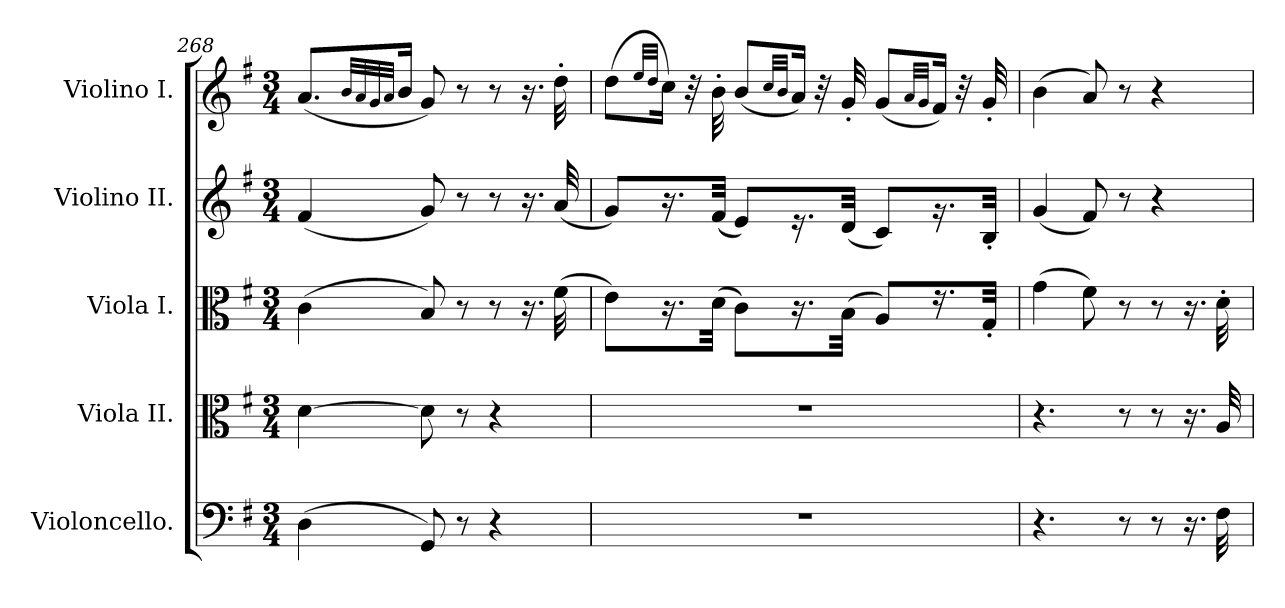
**kern	**kern	**kern	**kern	**kern
*part5	*part4	*part3	*part2	*part1
*staff5	*staff4	*staff3	*staff2	*staff1
*I"Violoncello.	*I"Viola II.	*I"Viola I.	*I"Violino II.	*I"Violino I.
*I'Vc	*I'Vla	*I'Vla	*I'Vln	*I'Vln
*clefF4	*clefC3	*clefC3	*clefG2	*clefG2
*k[f#]	*k[f#]	*k[f#]	*k[f#]	*k[f#]
*M3/4	*M3/4	*M3/4	*M3/4	*M3/4
=268	=268	=268	=268	=268
(>4D\	[4d\	(>4c\	(<4f#/	(<8.a/L
.	.	.	.	32qb/LLL
.	.	.	.	32qa/
.	.	.	.	32qg/
.	.	.	.	32qa/JJJ
.	.	.	.	16b/Jk
8GG/)	8d\]	8B/)	8g/)	8g/)
8r	8r	8r	8r	8r
4r	4r	8r	8r	8r
.	.	16.r	16.r	16.r
.	.	(>32f#\	(<32a/	32dd'\
!!LO:LB:g=z
=269	=269	=269	=269	=269
2.r	2.r	8e\L)	8g/L)	(>8dd\L
.	.	.	.	32qee/LLL
.	.	.	.	32qdd/JJJ
.	.	16.r	16.r	16cc\Jk)
.	.	.	.	32r
.	.	(>32d\Jkk	(<32f#/Jkk	32b'\
.	.	8c\L)	8e/L)	(<8b/L
.	.	.	.	32qcc/LLL
.	.	.	.	32qb/JJJ
.	.	16.r	16.r	16a/Jk)
.	.	.	.	32r
.	.	(>32B\Jkk	(<32d/Jkk	32g'/
.	.	8A/L)	8c/L)	(<8g/L
.	.	.	.	32qa/LLL
.	.	.	.	32qg/JJJ
.	.	16.re	16.rg	16f#/Jk)
.	.	.	.	32r
.	.	32G'/Jkk	32B'/Jkk	32g'/
=270	=270	=270	=270	=270
4.r	4.r	(>4g\	(<4g/	(>4b\
.	.	8f#\)	8f#/)	8a/)
8r	8r	8r	8r	8r
8r	8r	8r	4r	4r
16.r	16.r	16.r	.	.
32F#\	32A/	32d'\	.	.
=	=	=	=	=
*-	*-	*-	*-	*-
